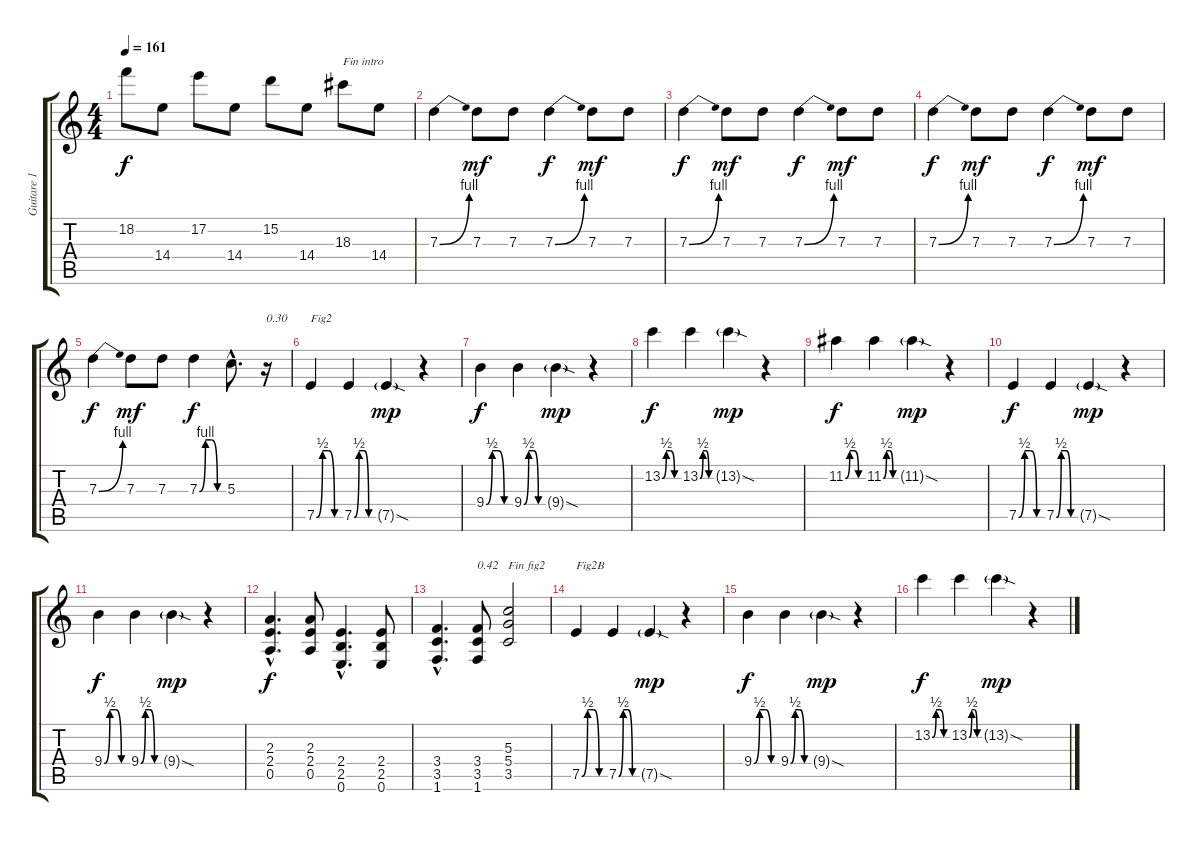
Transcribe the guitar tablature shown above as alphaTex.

\track ("Guitare 1" "Guitare 1") {instrument overdrivenguitar}
\staff {score tabs}
\tuning (E4 B3 G3 D3 A2 E2) {hide}
\ts (4 4)
\tempo 161
\clef g2
\ks c
18.2.8{dy f} 14.4.8 17.2.8 14.4.8 15.2.8{balance 8} 14.4.8 18.3.8{txt "Fin intro"} 14.4.8 |
7.3{be (bend 0 0 60 4)}.4 7.3.8{dy mf} 7.3.8 7.3{be (bend 0 0 60 4)}.4{dy f} 7.3.8{dy mf} 7.3.8 |
7.3{be (bend 0 0 60 4)}.4{dy f} 7.3.8{dy mf} 7.3.8 7.3{be (bend 0 0 60 4)}.4{dy f} 7.3.8{dy mf} 7.3.8 |
7.3{be (bend 0 0 60 4)}.4{dy f} 7.3.8{dy mf} 7.3.8 7.3{be (bend 0 0 60 4)}.4{dy f} 7.3.8{dy mf} 7.3.8 |
7.3{be (bend 0 0 60 4)}.4{dy f} 7.3.8{dy mf} 7.3.8 7.3{be (custom 0 0 15 4 30 4 45 0 60 0)}.4{dy f} 5.3{hac}.8{d} r.16{txt "0.30"} |
7.5{be (custom 0 0 15 2 30 2 45 0 60 0)}.4{txt "Fig2"} 7.5{be (custom 0 0 15 2 30 2 45 0 60 0)}.4 7.5{sod g}.4{dy mp} r.4 |
9.4{be (custom 0 0 15 2 30 2 45 0 60 0)}.4{dy f} 9.4{be (custom 0 0 15 2 30 2 45 0 60 0)}.4 9.4{sod g}.4{dy mp} r.4 |
13.2{be (custom 0 0 15 2 30 2 45 0 60 0)}.4{dy f} 13.2{be (custom 0 0 15 2 30 2 45 0 60 0)}.4 13.2{sod g}.4{dy mp} r.4 |
11.2{be (custom 0 0 15 2 30 2 45 0 60 0)}.4{dy f} 11.2{be (custom 0 0 15 2 30 2 45 0 60 0)}.4 11.2{sod g}.4{dy mp} r.4 |
7.5{be (custom 0 0 15 2 30 2 45 0 60 0)}.4{dy f} 7.5{be (custom 0 0 15 2 30 2 45 0 60 0)}.4 7.5{sod g}.4{dy mp} r.4 |
9.4{be (custom 0 0 15 2 30 2 45 0 60 0)}.4{dy f} 9.4{be (custom 0 0 15 2 30 2 45 0 60 0)}.4 9.4{sod g}.4{dy mp} r.4 |
(2.3{hac} 2.4{hac} 0.5{hac}).4{d dy f} (2.3 2.4 0.5).8 (2.4{hac} 2.5{hac} 0.6{hac}).4{d} (2.4 2.5 0.6).8 |
(3.4{hac} 3.5{hac} 1.6{hac}).4{d} (3.4 3.5 1.6).8{txt "0.42"} (5.3 5.4 3.5).2{txt "Fin fig2"} |
7.5{be (custom 0 0 15 2 30 2 45 0 60 0)}.4{txt "Fig2B"} 7.5{be (custom 0 0 15 2 30 2 45 0 60 0)}.4 7.5{sod g}.4{dy mp} r.4 |
9.4{be (custom 0 0 15 2 30 2 45 0 60 0)}.4{dy f} 9.4{be (custom 0 0 15 2 30 2 45 0 60 0)}.4 9.4{sod g}.4{dy mp} r.4 |
13.2{be (custom 0 0 15 2 30 2 45 0 60 0)}.4{dy f} 13.2{be (custom 0 0 15 2 30 2 45 0 60 0)}.4 13.2{sod g}.4{dy mp} r.4
